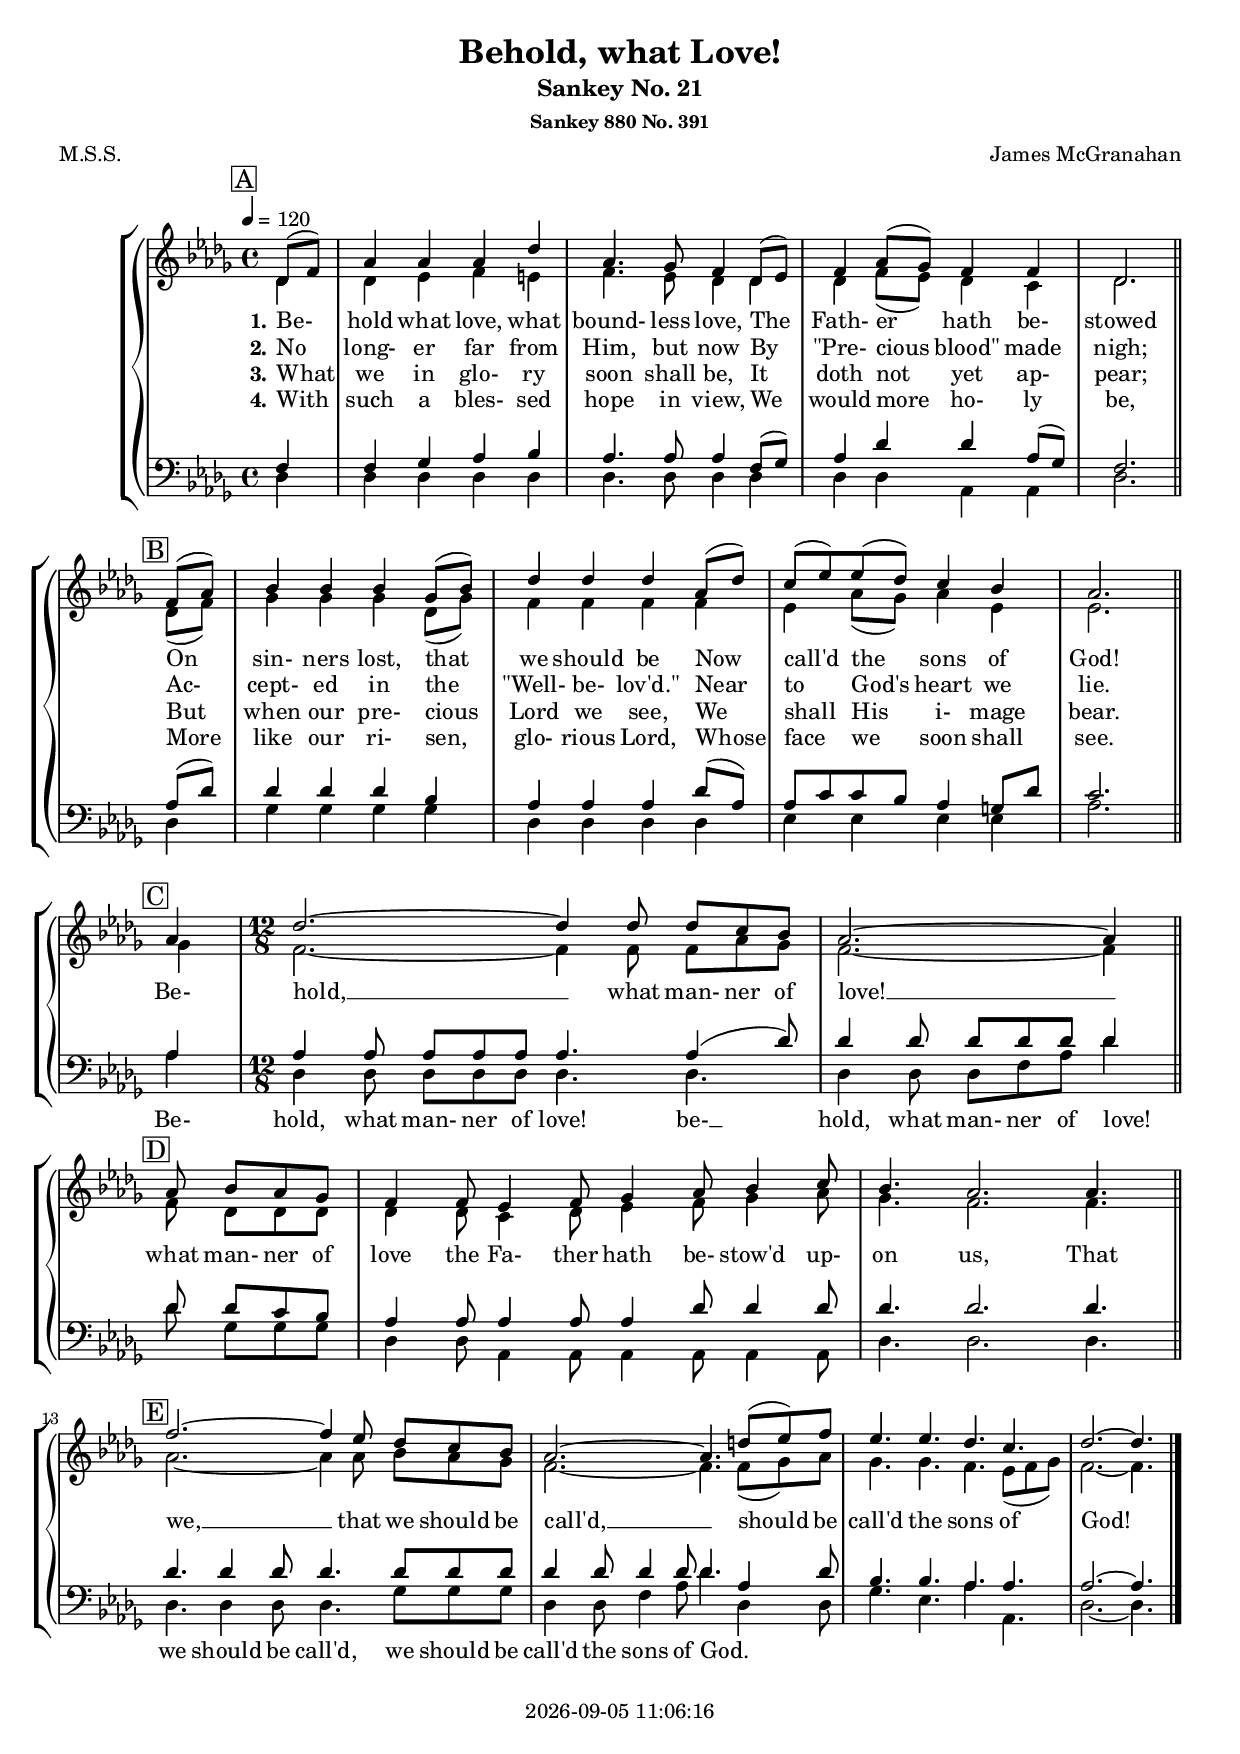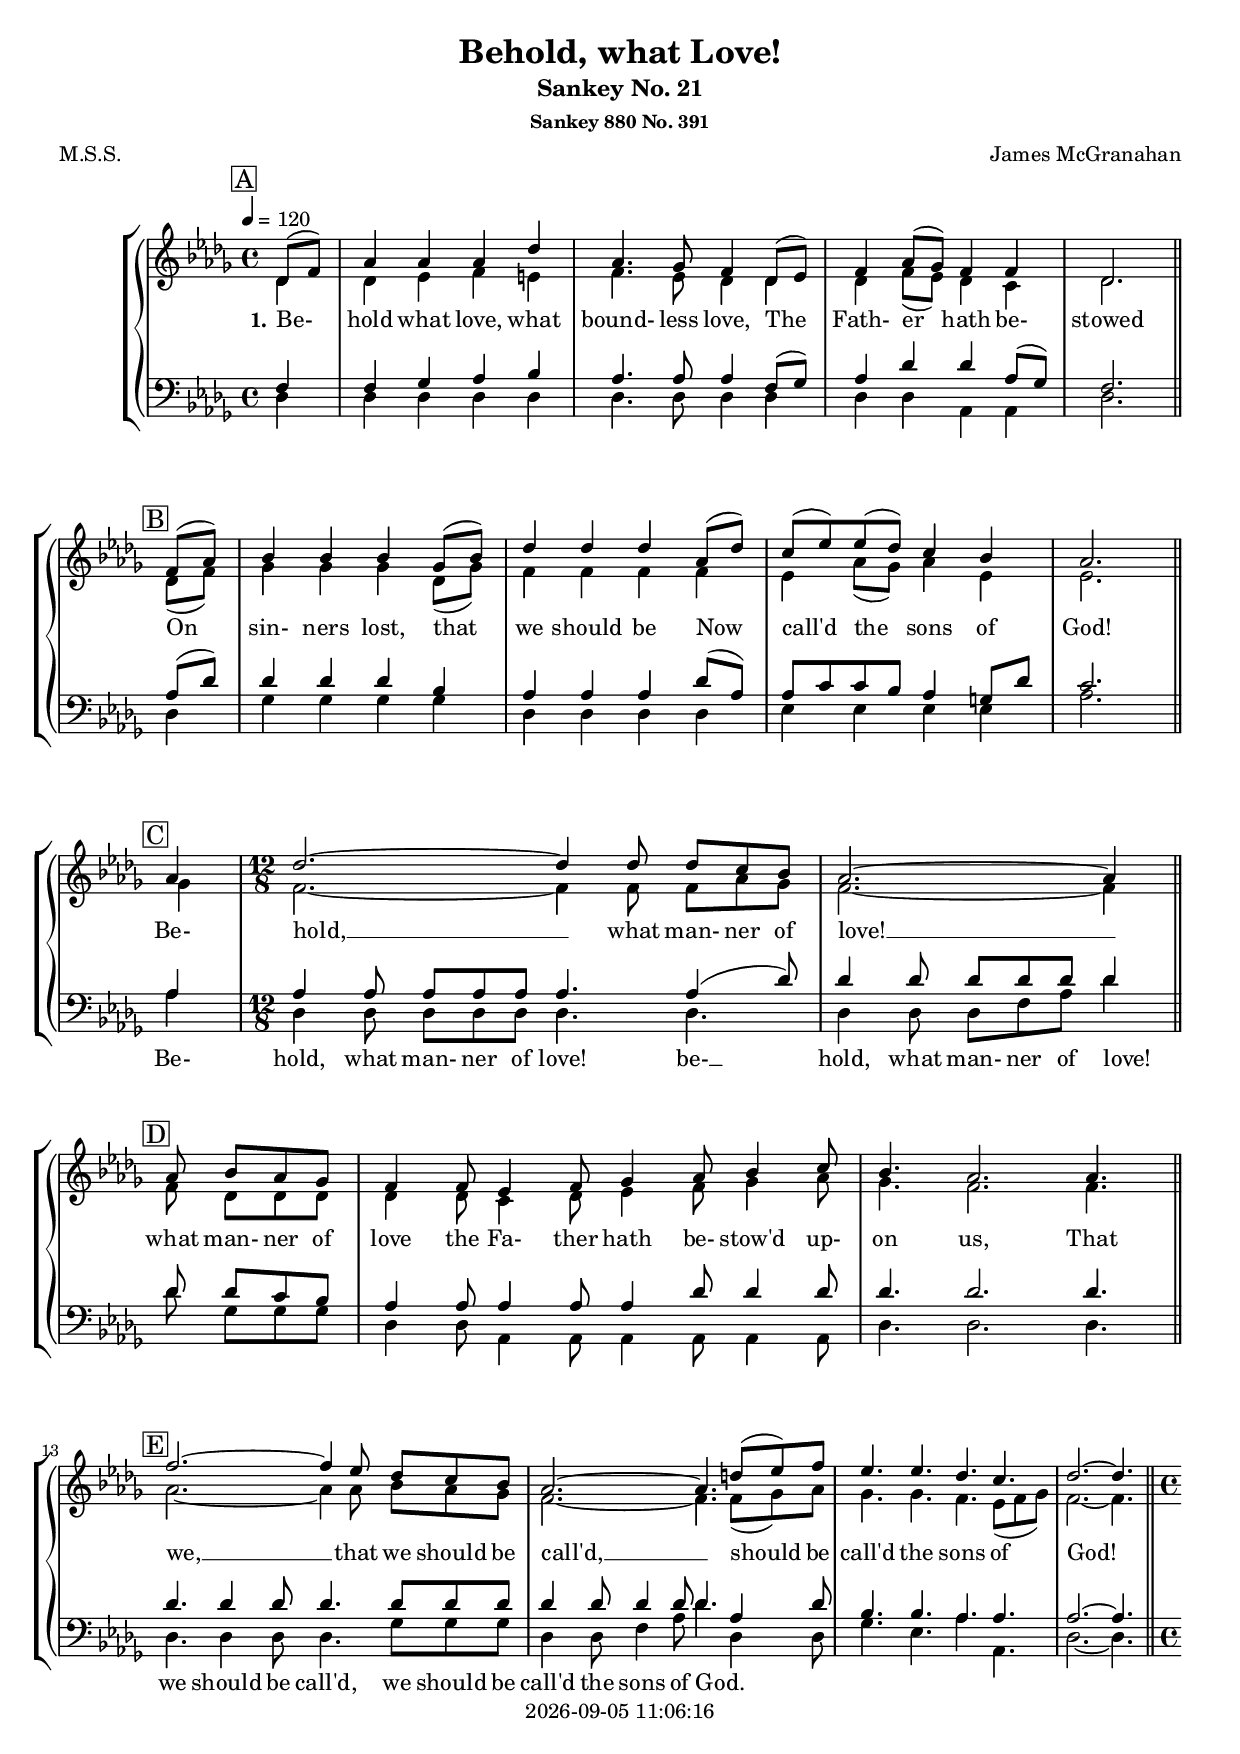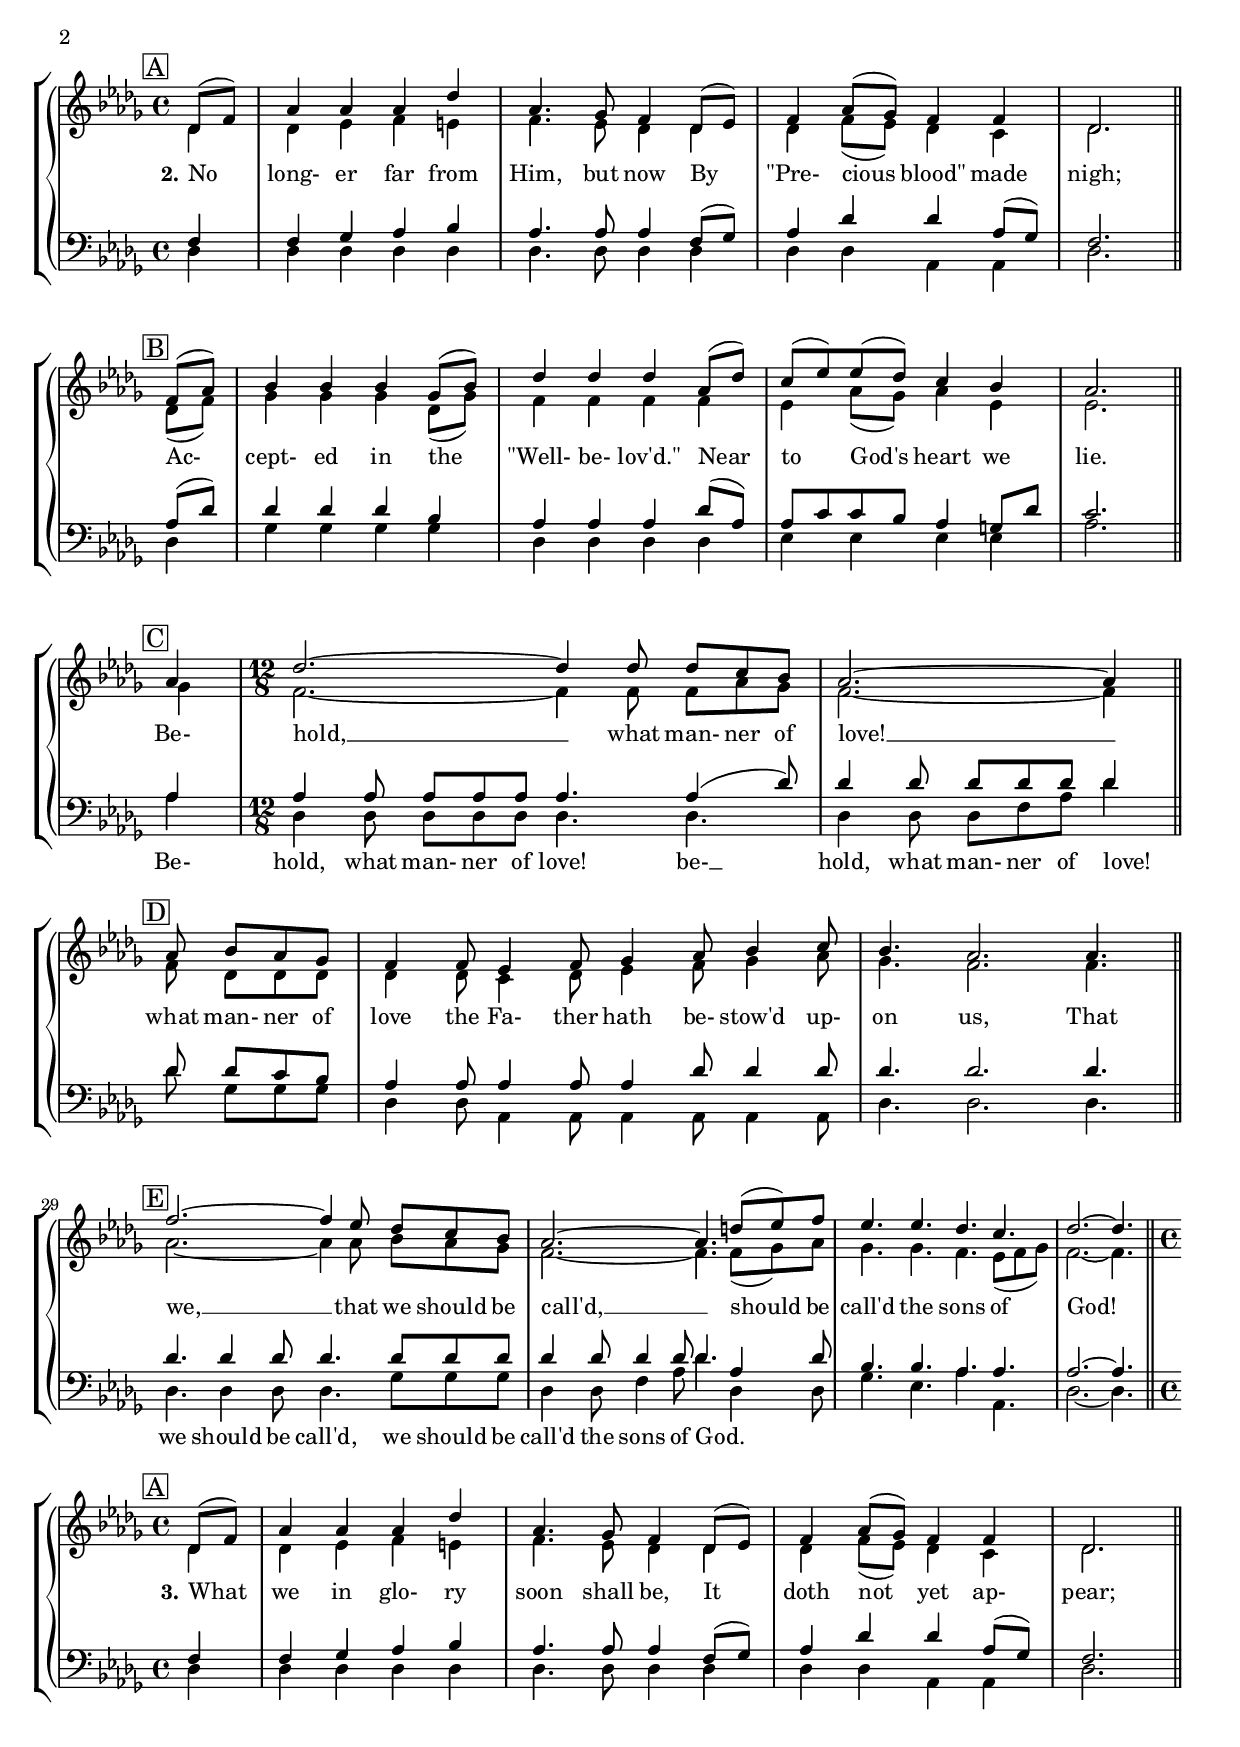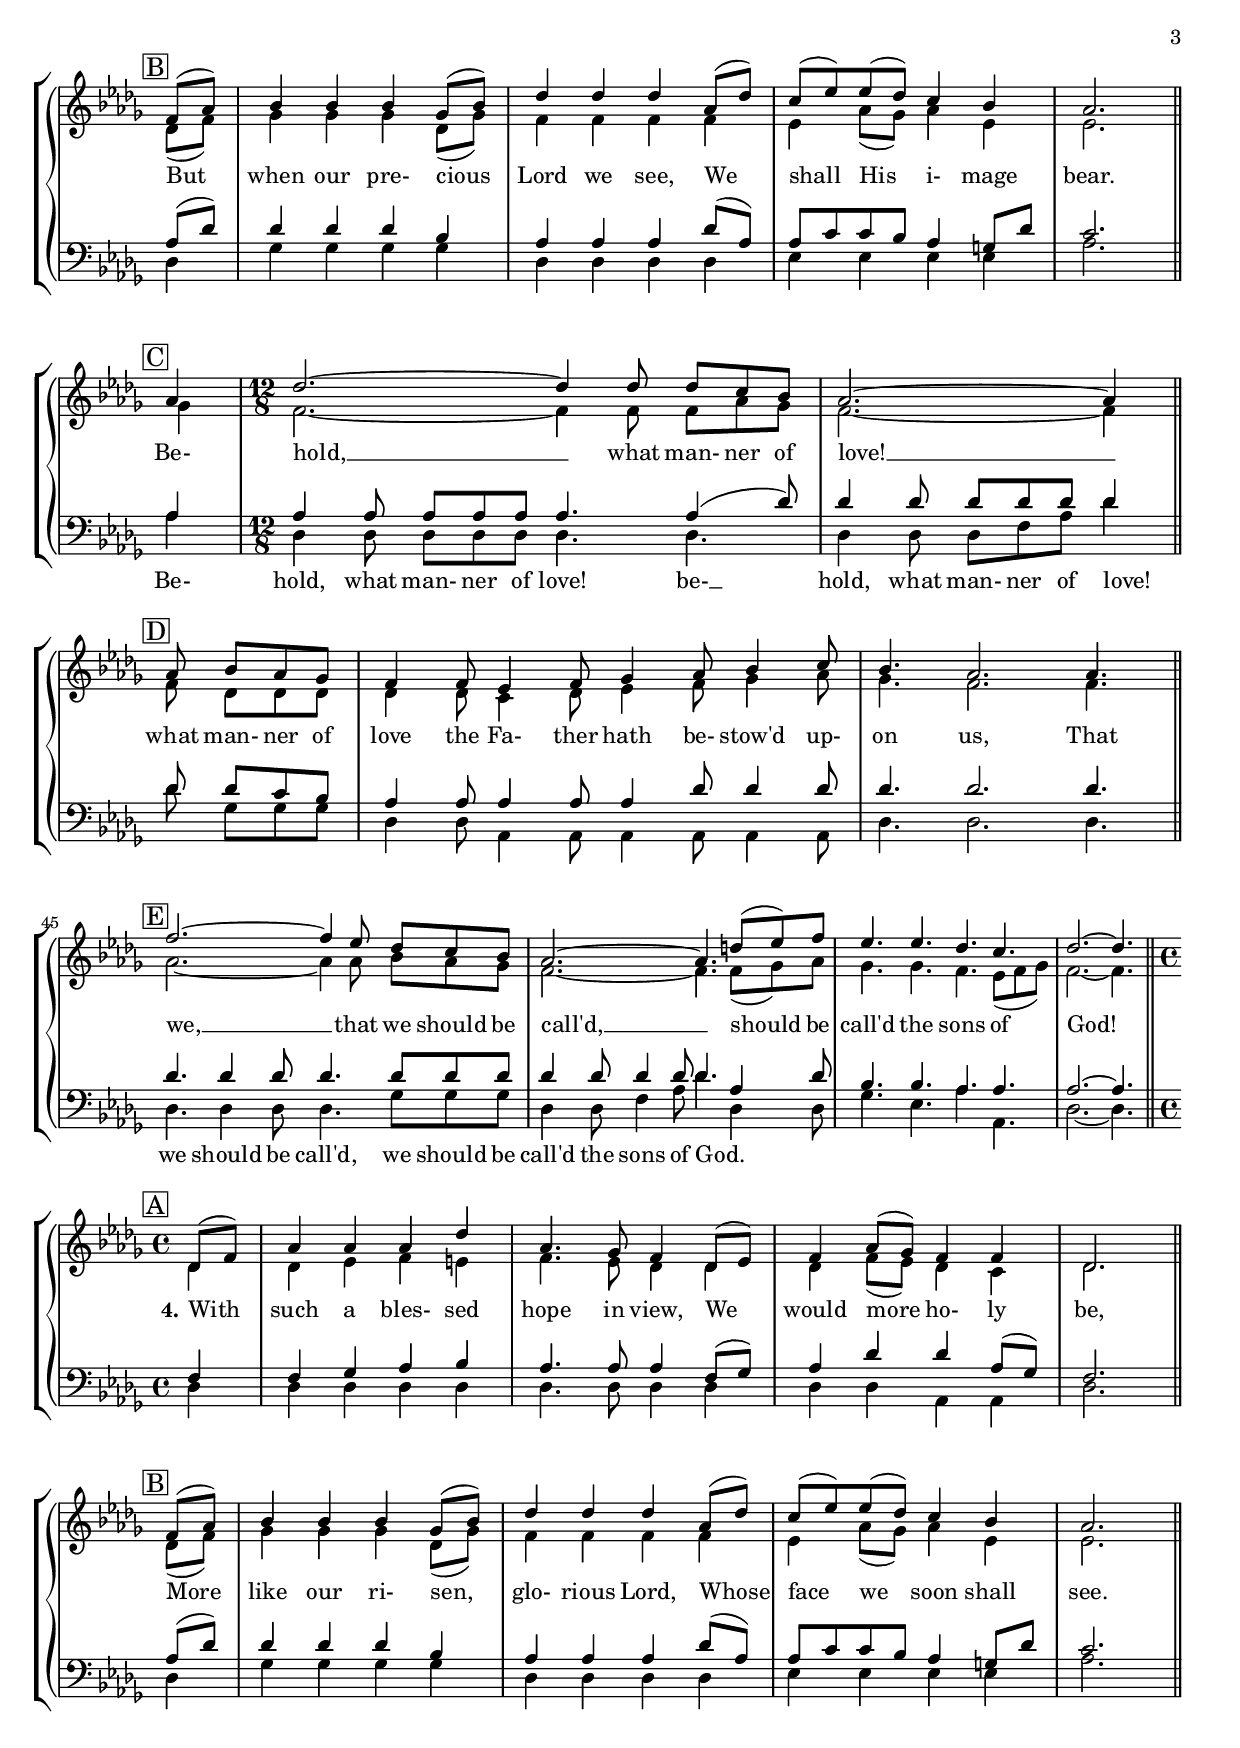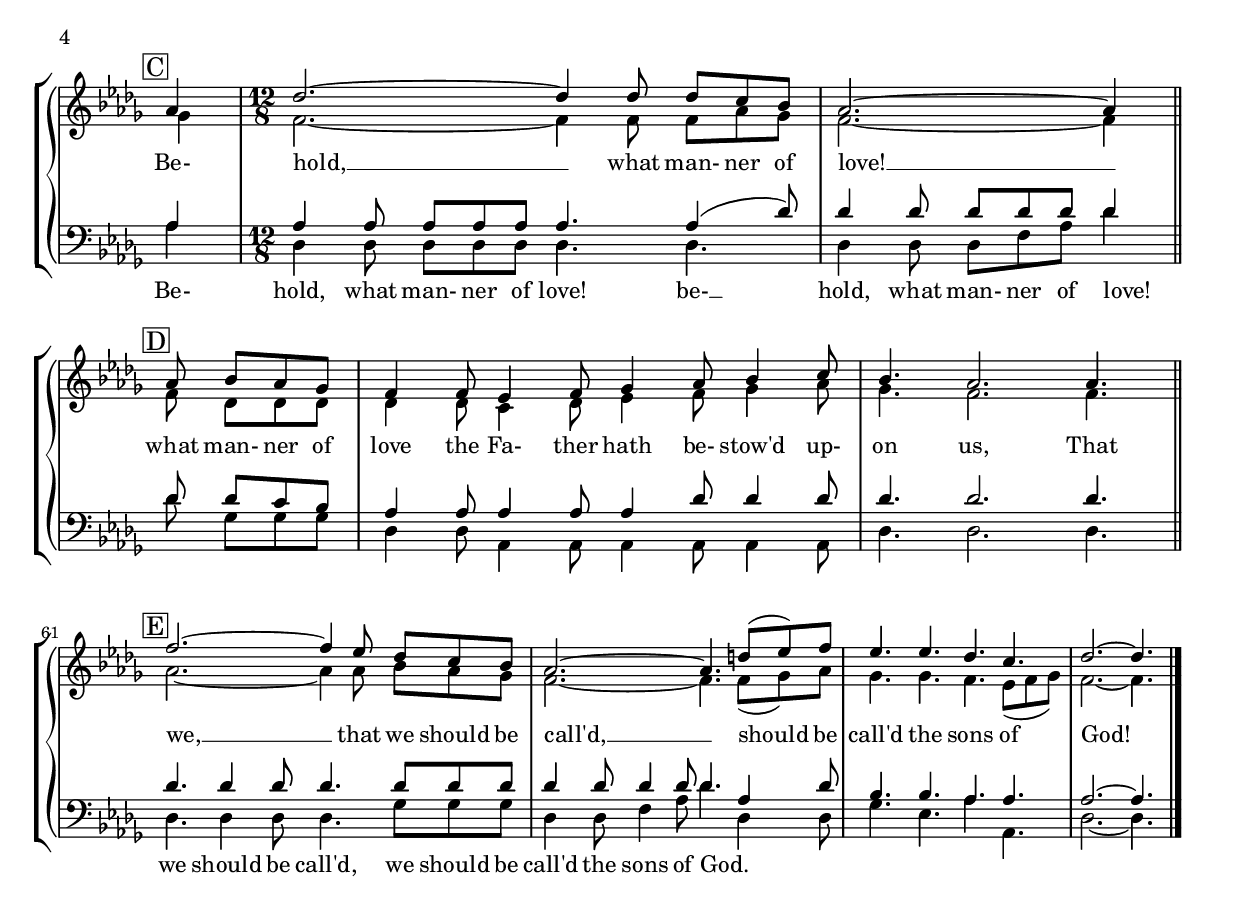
\version "2.20.2"

\include "articulate.ly"

today = #(strftime "%Y-%m-%d %H:%M:%S" (localtime (current-time)))

\header {
% centered at top
%  dedication  = "dedication"
  title       = "Behold, what Love!"
  subtitle    = "Sankey No. 21"
  subsubtitle = "Sankey 880 No. 391"
%  instrument  = "instrument"
  
% arrangement of following lines:
%
%  poet    composer
%  meter   arranger
%  piece       opus

  composer    = "James McGranahan"
%  arranger    = "arranger"
%  opus        = "opus"

  poet        = "M.S.S."
%  meter       = "meter"
%  piece       = "piece"

% centered at bottom
% tagline     = "tagline" % default lilypond version
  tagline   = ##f
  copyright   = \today
}

#(set-global-staff-size 18)

verses = 4

global = {
  \key des \major
  \time 4/4
  \tempo 4=120
  \partial 4
}

RehearsalTrack = {
% \set Score.currentBarNumber = #5
% \mark \markup { \circle "1a" }
  \repeat volta 4 {
    \mark \markup { \box "A" } s4 s1*3 s2.
    \mark \markup { \box "B" } s4 s1*3 s2.
    \mark \markup { \box "C" } s4 \time 12/8 s1. s1
    \mark \markup { \box "D" } s2 s1. s1.
    \mark \markup { \box "E" } s1. s1. s1. s2. s4.
  }
}

TempoTrack = {
  \repeat volta 4 {
    \tempo 4=120
    s4 s1*8
    \time 12/8
    \tempo 4.=120
    s1.*7
    s2. s4.
  }
}

soprano = \relative c' {
  \global
  \repeat volta 4 {
    \time 4/4
    \partial 4
    des8(f)
    aes4 aes aes des
    aes4. ges8 f4 des8(ees)
    f4 aes8(ges) f4 f
    des2. \bar "||" \break f8(aes)
    bes4 bes bes ges8(bes) % B
    des4 des des aes8(des)
    c8(ees) ees(des) c4 bes
    aes2. \bar "||" \break aes4 \time 12/8
    des2.~des4 des8 des c bes % C
    aes2.~aes4 \bar "||" \break aes8 bes aes ges
    f4 8 ees4 f8 ges4 aes8 bes4 c8 % D
    bes4. aes2. aes4. \bar "||" \break
    f'2.~f4 ees8 des c bes % E
    aes2.~aes4. d8(ees) f
    ees4. ees des c
    des2.~des4. \bar "||" \break
  }
}

dynamicsWomen = {
  \override DynamicTextSpanner.style = #'none
}

alto = \relative c' {
  \global
  \repeat volta 4 {
    des4
    des4 ees f e
    f4. ees8 des4 des
    des4 f8(ees) des4 c
    des2. \bar "||" \break des8(f)
    ges4 4 4 des8(ges) % B
    f4 4 4 4
    ees4 aes8(ges) aes4 ees
    ees2. \bar "||" \break ges4 \time 12/8
    f2.~f4 8 8 aes ges % C
    f2.~f4 \bar "||" \break f8 des des des
    des4 8 c4 des8 ees4 f8 ges4 aes8 % D
    ges4. f2. f4.
    aes2.~aes4 8 bes aes ges % E
    f2.~4. 8(ges) aes
    ges4. ges f ees8(f ges)
    f2.~4.
  }
}

tenor = \relative c {
  \global
  \repeat volta 4 {
    \time 4/4
    f4
    f4 ges aes bes
    aes4. 8 4 f8(ges)
    aes4 des des aes8(ges)
    f2. \bar "||" \break aes8(des)
    des4 des des bes % B
    aes4 aes aes des8(aes)
    aes8 c c bes aes4 g8 des' c2. \bar "||" \break aes4 \time 12/8
    aes4 8 8 8 8 4. 4(des8)
    des4 8 8 8 8 4 \bar "||" \break des8 8 c bes
    aes4 8 4 8 4 des8 4 8 % D
    des4. 2. 4. \bar "||" \break
    des4. 4 8 4. 8 8 8 % E
    des4 8 4 8 4. aes4 des8
    bes4. 4. aes aes
    aes2.~4.
  }
}

dynamicsMen = {
  \override DynamicTextSpanner.style = #'none
}

bass= \relative c {
  \global
  \repeat volta 4 {
    \time 4/4
    des4
    des4 des des des
    des4. des8 des4 des
    des4 des
    aes aes
    des2. \bar "||" \break des4
    ges4 ges ges ges % B
    des4 des des des
    ees4 ees ees ees
    aes2. \bar "||" \break aes4 \time 12/8
    des,4 8 8 8 8 4. 4. % C
    des4 8 8 f aes des4 \bar "||" \break des8 ges, ges ges
    des4 8 aes4 8 4 8 4 8 % D
    des4. 2. 4.
    des4. 4 8 4. ges8 8 8 % E
    des4 8 f4 aes8 des4. des,4 8
    ges4. ees aes aes,
    des2.~4.
  }
}

chorus = \lyricmode {
  Be- hold, __ what man- ner of love! __
  what man- ner of love the Fa- ther hath be- stow'd up- on us,
  That we, __ that we should be call'd, __
  should be call'd the sons of God!
}

chorusMen = \lyricmode {
  _ _ _ _ _ _ _ _ _ _
  _ _ _ _ _ _ _ _ _ _
  _ _ _ _ _ _ _ _
  Be- hold, what man- ner of love!
  be- __ hold, what man- ner of love!
  _ _ _ _ _ _ _ _ _ _
  _ _ _ _ _
  we should be call'd, we should be call'd the sons of God.
  _ _ _ _ _ _ _
}

wordsOne = \lyricmode {
  \set stanza = "1."
  Be- hold what love, what bound- less love,
  The Fath- er hath be- stowed
  On sin- ners lost, that we should be
  Now call'd the sons of God!
}
  
wordsTwo = \lyricmode {
  \set stanza = "2."
  No long- er far from Him, but now
  By "\"Pre-" cious "blood\"" made nigh;
  Ac- cept- ed in the "\"Well-" be- "lov'd.\""
  Near to God's heart we lie.
}
  
wordsThree = \lyricmode {
  \set stanza = "3."
  What we in glo- ry soon shall be,
  It doth not yet ap- pear;
  But when our pre- cious Lord we see,
  We shall His i- mage bear.
}
  
wordsFour = \lyricmode {
  \set stanza = "4."
  With such a bles- sed hope in view,
  We would more ho- ly be,
  More like our ri- sen, glo- rious Lord,
  Whose face we soon shall see.
}
  
wordsMidi = \lyricmode {
  \set stanza = "1."
  "\nBe" "hold " "what " "love, " "what " bound "less " "love, "
  "\nThe " Fath "er " "hath " be "stowed "
  "\nOn " sin "ners " "lost, " "that " "we " "should " "be "
  "\nNow " "call'd " "the " "sons " "of " "God! "
  "\nBe" "hold, "  "what " man "ner " "of " "love! " 
  "\nwhat " man "ner " "of " "love " "the " Fa "ther " "hath " be "stow'd " up "on " "us, "
  "\nThat " "we, "  "that " "we " "should " "be " "call'd, " 
  "\nshould " "be " "call'd " "the " "sons " "of " "God! "

  \set stanza = "2."
  "\nNo " long "er " "far " "from " "Him, " "but " "now "
  "\nBy " "\"Pre" "cious " "blood\" " "made " "nigh; "
  "\nAc" cept "ed " "in " "the " "\"Well " be "lov'd.\" "
  "\nNear " "to " "God's " "heart " "we " "lie. "
  "\nBe" "hold, "  "what " man "ner " "of " "love! " 
  "\nwhat " man "ner " "of " "love " "the " Fa "ther " "hath " be "stow'd " up "on " "us, "
  "\nThat " "we, "  "that " "we " "should " "be " "call'd, " 
  "\nshould " "be " "call'd " "the " "sons " "of " "God! "

  \set stanza = "3."
  "\nWhat " "we " "in " glo "ry " "soon " "shall " "be, "
  "\nIt " "doth " "not " "yet " ap "pear; "
  "\nBut " "when " "our " pre "cious " "Lord " "we " "see, "
  "\nWe " "shall " "His " i "mage " "bear. "
  "\nBe" "hold, "  "what " man "ner " "of " "love! " 
  "\nwhat " man "ner " "of " "love " "the " Fa "ther " "hath " be "stow'd " up "on " "us, "
  "\nThat " "we, "  "that " "we " "should " "be " "call'd, " 
  "\nshould " "be " "call'd " "the " "sons " "of " "God! "

  \set stanza = "4."
  "\nWith " "such " "a " bles "sed " "hope " "in " "view, "
  "\nWe " "would " "more " ho "ly " "be, "
  "\nMore " "like " "our " ri "sen, " glo "rious " "Lord, "
  "\nWhose " "face " "we " "soon " "shall " "see. "
  "\nBe" "hold, "  "what " man "ner " "of " "love! " 
  "\nwhat " man "ner " "of " "love " "the " Fa "ther " "hath " be "stow'd " up "on " "us, "
  "\nThat " "we, "  "that " "we " "should " "be " "call'd, " 
  "\nshould " "be " "call'd " "the " "sons " "of " "God! "
}
  
wordsMenMidi = \lyricmode {
  \set stanza = "1."
  "\nBe" "hold " "what " "love, " "what " bound "less " "love, "
  "\nThe " Fath "er " "hath " be "stowed "
  "\nOn " sin "ners " "lost, " "that " "we " "should " "be "
  "\nNow " "call'd " "the " "sons " "of " "God! "
  "\nBe" "hold, "  "what " man "ner " "of " "love! " 
  "\nBe" "hold, "  "what " man "ner " "of " "love! " 
  "\nwhat " man "ner " "of " "love " "the " Fa "ther " "hath " be "stow'd " up "on " "us, "
  "\nThat " "we " "should " "be " "call'd, " 
  "\nwe " "should " "be " "call'd " "the " "sons " "of " "God! "
  "\nshould " "be " "call'd " "the " "sons " "of " "God! "

  \set stanza = "2."
  "\nNo " long "er " "far " "from " "Him, " "but " "now "
  "\nBy " "\"Pre" "cious " "blood\" " "made " "nigh; "
  "\nAc" cept "ed " "in " "the " "\"Welly " be "lov'd.\" "
  "\nNear " "to " "God's " "heart " "we " "lie. "
  "\nBe" "hold, "  "what " man "ner " "of " "love! " 
  "\nBe" "hold, "  "what " man "ner " "of " "love! " 
  "\nwhat " man "ner " "of " "love " "the " Fa "ther " "hath " be "stow'd " up "on " "us, "
  "\nThat " "we " "should " "be " "call'd, " 
  "\nwe " "should " "be " "call'd " "the " "sons " "of " "God! "
  "\nshould " "be " "call'd " "the " "sons " "of " "God! "

  \set stanza = "3."
  "\nWhat " "we " "in " glo "ry " "soon " "shall " "be, "
  "\nIt " "doth " "not " "yet " ap "pear; "
  "\nBut " "when " "our " pre "cious " "Lord " "we " "see, "
  "\nWe " "shall " "His " i "mage " "bear. "
  "\nBe" "hold, "  "what " man "ner " "of " "love! " 
  "\nBe" "hold, "  "what " man "ner " "of " "love! " 
  "\nwhat " man "ner " "of " "love " "the " Fa "ther " "hath " be "stow'd " up "on " "us, "
  "\nThat " "we " "should " "be " "call'd, " 
  "\nwe " "should " "be " "call'd " "the " "sons " "of " "God! "
  "\nshould " "be " "call'd " "the " "sons " "of " "God! "

  \set stanza = "4."
  "\nWith " "such " "a " bles "sed " "hope " "in " "view, "
  "\nWe " "would " "more " ho "ly " "be, "
  "\nMore " "like " "our " ri "sen, " glo "rious " "Lord, "
  "\nWhose " "face " "we " "soon " "shall " "see. "
  "\nBe" "hold, "  "what " man "ner " "of " "love! " 
  "\nBe" "hold, "  "what " man "ner " "of " "love! " 
  "\nwhat " man "ner " "of " "love " "the " Fa "ther " "hath " be "stow'd " up "on " "us, "
  "\nThat " "we " "should " "be " "call'd, " 
  "\nwe " "should " "be " "call'd " "the " "sons " "of " "God! "
  "\nshould " "be " "call'd " "the " "sons " "of " "God! "
}
  
pianoRH = \relative c' {
  \global
  c4
  \bar "|."
}

pianoRHone = \relative c' {
  \global
  \voiceOne
  c4
  \bar "|."
}

pianoRHtwo = \relative c' {
  \global
  \voiceTwo
  c4
  \bar "|."
}

dynamicsPiano = {
  \override DynamicTextSpanner.style = #'none
}

pianoLH = \relative c' {
  \global
  \oneVoice
  c4
  \bar "|."
}

pianoLHone = \relative c' {
  \global
  \voiceOne
  c4
  \bar "|."
}

pianoLHtwo = \relative c' {
  \global
  \voiceTwo
  c4
  \bar "|."
}

\book {
  \bookOutputSuffix "repeat"
  \score {
%    \unfoldRepeats
%    \articulate
%    <<
    \context GrandStaff <<
      <<
        \new ChoirStaff <<
                                  % Joint soprano/alto staff
          \new Dynamics \dynamicsWomen
          \new Staff <<
            \new Voice \RehearsalTrack
            \new Voice = "soprano" { \voiceOne \soprano \bar "|." }
            \new Voice = "alto"    { \voiceTwo \alto    }
            \new Lyrics \lyricsto "soprano" { \wordsOne \chorus }
            \new Lyrics \lyricsto "soprano" \wordsTwo
            \new Lyrics \lyricsto "soprano" \wordsThree
            \new Lyrics \lyricsto "soprano" \wordsFour
          >>
                                  % Joint tenor/bass staff
          \new Dynamics \dynamicsMen
          \new Staff <<
            \clef "bass"
            \new Voice = "tenor" { \voiceOne \tenor }
            \new Voice = "bass"  { \voiceTwo \bass  }
            \new Lyrics \lyricsto "bass" \chorusMen
          >>
        >>
      >>
    >>
    \layout {
      indent = 1.5\cm
      \context {
        \Staff \RemoveAllEmptyStaves
      }
    }
    \midi {}
  }
}

\book {
  \bookOutputSuffix "single"
  \score {
    \unfoldRepeats
%    \articulate
    <<
    \context GrandStaff <<
      <<
        \new ChoirStaff <<
                                  % Joint soprano/alto staff
          \new Dynamics \dynamicsWomen
          \new Staff <<
            \new Voice \RehearsalTrack
            \new Voice = "soprano" { \voiceOne \soprano \bar "|."}
            \new Voice = "alto"    { \voiceTwo \alto    }
            \new Lyrics \lyricsto "soprano" { \wordsOne   \chorus
                                              \wordsTwo   \chorus
                                              \wordsThree \chorus
                                              \wordsFour  \chorus
                                            }
          >>
                                  % Joint tenor/bass staff
          \new Dynamics \dynamicsMen
          \new Staff <<
            \clef "bass"
            \new Voice = "tenor" { \voiceOne \tenor }
            \new Voice = "bass"  { \voiceTwo \bass  }
            \new Lyrics \lyricsto "bass" { \repeat volta 4 { \chorusMen } }
          >>
        >>
      >>
    >>
  >>
    \layout {
      indent = 1.5\cm
      \context {
        \Staff \RemoveAllEmptyStaves
      }
    }
  }
}

\book {
  \bookOutputSuffix "midi-women"
  \score {
    \unfoldRepeats
%    \articulate
    <<
    \context GrandStaff <<
      <<
        \new ChoirStaff <<
                                  % Joint soprano/alto staff
          \new Dynamics \dynamicsWomen
          \new Staff <<
            \new Voice \RehearsalTrack
            \new Voice \TempoTrack
            \new Voice = "soprano" { \voiceOne \soprano }
            \new Voice = "alto"    { \voiceTwo \alto    }
            \new Lyrics \lyricsto "soprano" \wordsMidi
          >>
                                  % Joint tenor/bass staff
          \new Dynamics \dynamicsMen
          \new Staff <<
            \clef "bass"
            \new Voice = "tenor" { \voiceOne \tenor }
            \new Voice = "bass"  { \voiceTwo \bass  }
          >>
        >>
      >>
    >>
  >>
    \midi {}
  }
}

\book {
  \bookOutputSuffix "midi-men"
  \score {
    \unfoldRepeats
%    \articulate
    <<
    \context GrandStaff <<
      <<
        \new ChoirStaff <<
                                  % Joint soprano/alto staff
          \new Dynamics \dynamicsWomen
          \new Staff <<
            \new Voice \RehearsalTrack
            \new Voice \TempoTrack
            \new Voice = "soprano" { \voiceOne \soprano }
            \new Voice = "alto"    { \voiceTwo \alto    }
          >>
                                  % Joint tenor/bass staff
          \new Dynamics \dynamicsMen
          \new Staff <<
            \clef "bass"
            \new Voice = "tenor" { \voiceOne \tenor }
            \new Voice = "bass"  { \voiceTwo \bass  }
            \new Lyrics \lyricsto "bass" \wordsMenMidi
          >>
        >>
      >>
    >>
  >>
  \midi {}
  }
}
